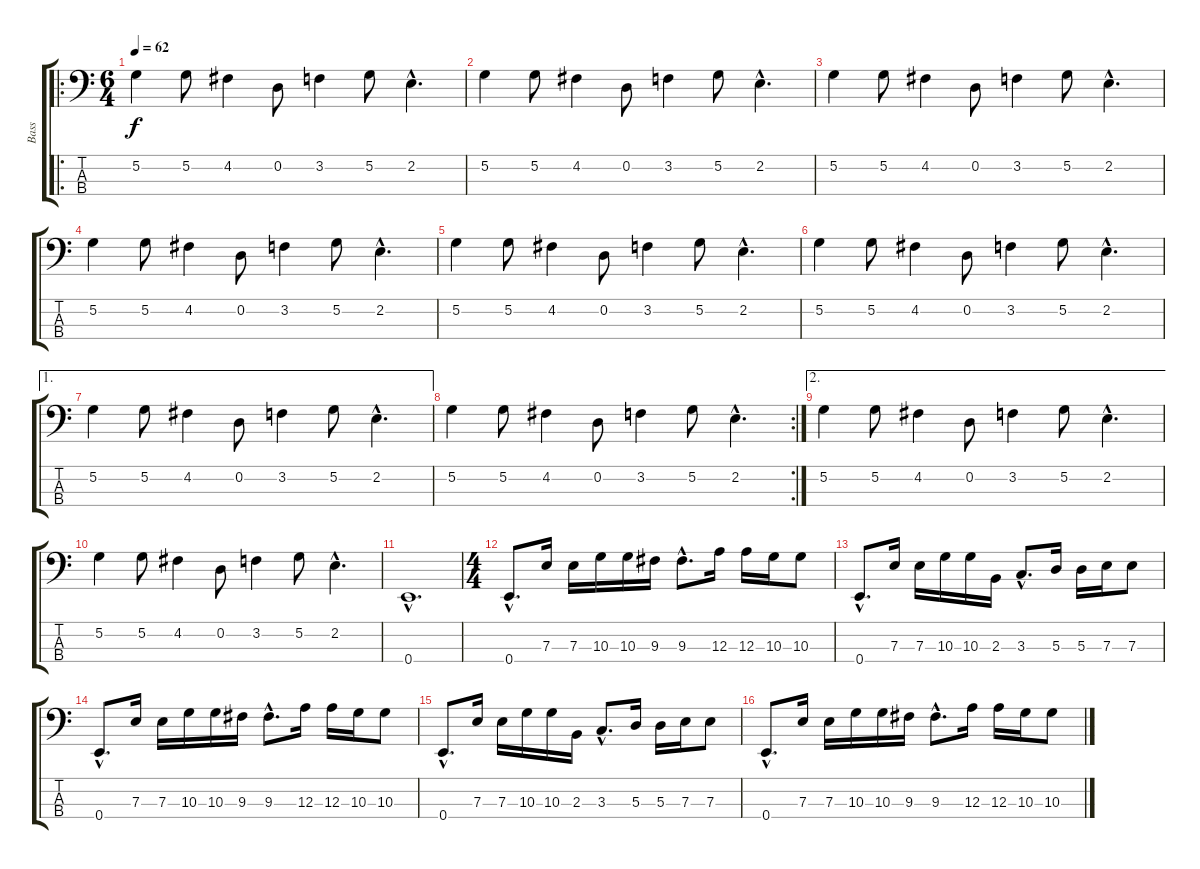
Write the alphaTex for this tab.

\track ("Bass" "Bass") {instrument electricbassfinger}
\staff {score tabs}
\tuning (G2 D2 A1 E1) {hide}
\ro
\ts (6 4)
\tempo 62
\clef f4
\ks c
5.2.4{dy f instrument electricbassfinger} 5.2.8 4.2.4 0.2.8 3.2.4 5.2.8 2.2{hac}.4{d} |
5.2.4 5.2.8 4.2.4 0.2.8 3.2.4 5.2.8 2.2{hac}.4{d} |
5.2.4 5.2.8 4.2.4 0.2.8 3.2.4 5.2.8 2.2{hac}.4{d} |
5.2.4 5.2.8 4.2.4 0.2.8 3.2.4 5.2.8 2.2{hac}.4{d} |
5.2.4 5.2.8 4.2.4 0.2.8 3.2.4 5.2.8 2.2{hac}.4{d} |
5.2.4 5.2.8 4.2.4 0.2.8 3.2.4 5.2.8 2.2{hac}.4{d} |
\ae 1
5.2.4 5.2.8 4.2.4 0.2.8 3.2.4 5.2.8 2.2{hac}.4{d} |
\rc 2
5.2.4 5.2.8 4.2.4 0.2.8 3.2.4 5.2.8 2.2{hac}.4{d} |
\ae 2
5.2.4 5.2.8 4.2.4 0.2.8 3.2.4 5.2.8 2.2{hac}.4{d} |
5.2.4 5.2.8 4.2.4 0.2.8 3.2.4 5.2.8 2.2{hac}.4{d} |
0.4{hac}.1{d} |
\ts (4 4)
0.4{hac}.8{d} 7.3.16 7.3.16 10.3.16 10.3.16 9.3.16 9.3{hac}.8{d} 12.3.16 12.3.16 10.3.16 10.3.8 |
0.4{hac}.8{d} 7.3.16 7.3.16 10.3.16 10.3.16 2.3.16 3.3{hac}.8{d} 5.3.16 5.3.16 7.3.16 7.3.8 |
0.4{hac}.8{d} 7.3.16 7.3.16 10.3.16 10.3.16 9.3.16 9.3{hac}.8{d} 12.3.16 12.3.16 10.3.16 10.3.8 |
0.4{hac}.8{d} 7.3.16 7.3.16 10.3.16 10.3.16 2.3.16 3.3{hac}.8{d} 5.3.16 5.3.16 7.3.16 7.3.8 |
0.4{hac}.8{d} 7.3.16 7.3.16 10.3.16 10.3.16 9.3.16 9.3{hac}.8{d} 12.3.16 12.3.16 10.3.16 10.3.8
